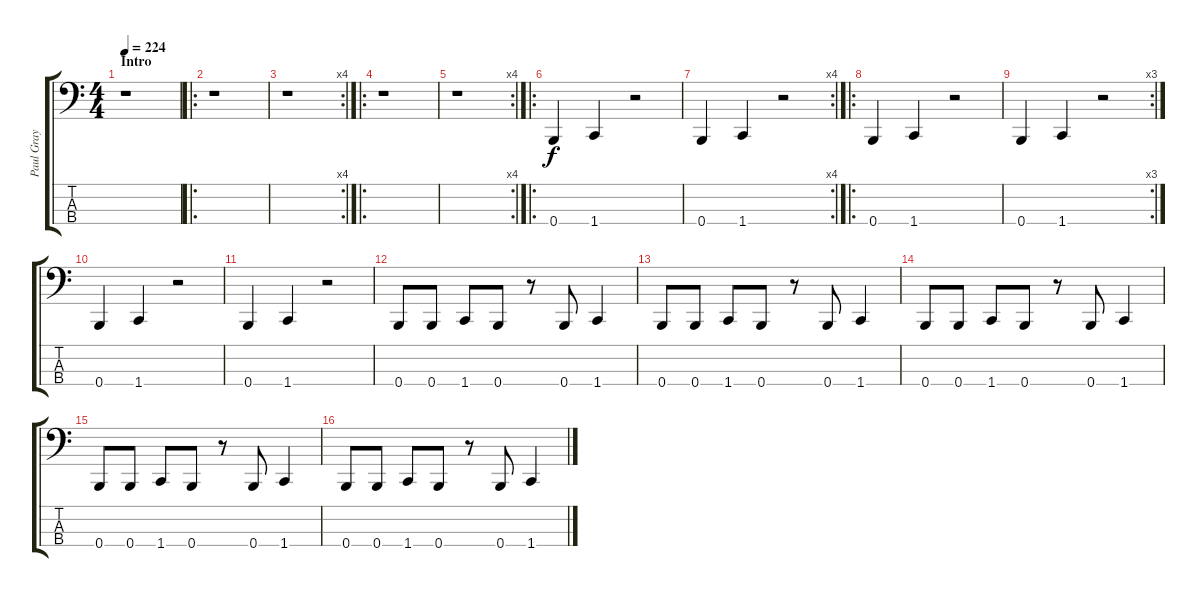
\track ("Paul Gray" "Paul Gray") {instrument electricbasspick}
\staff {score tabs}
\tuning (E2 B1 Gb1 B0) {hide}
\ts (4 4)
\section ("" "Intro")
\tempo 224
\clef f4
\ks c
r.1{dy f instrument electricbasspick} |
\ro
r.1 |
\rc 4
r.1 |
\ro
r.1 |
\rc 4
r.1 |
\ro
0.4.4 1.4.4 r.2 |
\rc 4
0.4.4 1.4.4 r.2 |
\ro
0.4.4 1.4.4 r.2 |
\rc 3
0.4.4 1.4.4 r.2 |
0.4.4 1.4.4 r.2 |
0.4.4 1.4.4 r.2 |
0.4.8 0.4.8 1.4.8 0.4.8 r.8 0.4.8 1.4.4 |
0.4.8 0.4.8 1.4.8 0.4.8 r.8 0.4.8 1.4.4 |
0.4.8 0.4.8 1.4.8 0.4.8 r.8 0.4.8 1.4.4 |
0.4.8 0.4.8 1.4.8 0.4.8 r.8 0.4.8 1.4.4 |
0.4.8 0.4.8 1.4.8 0.4.8 r.8 0.4.8 1.4.4
